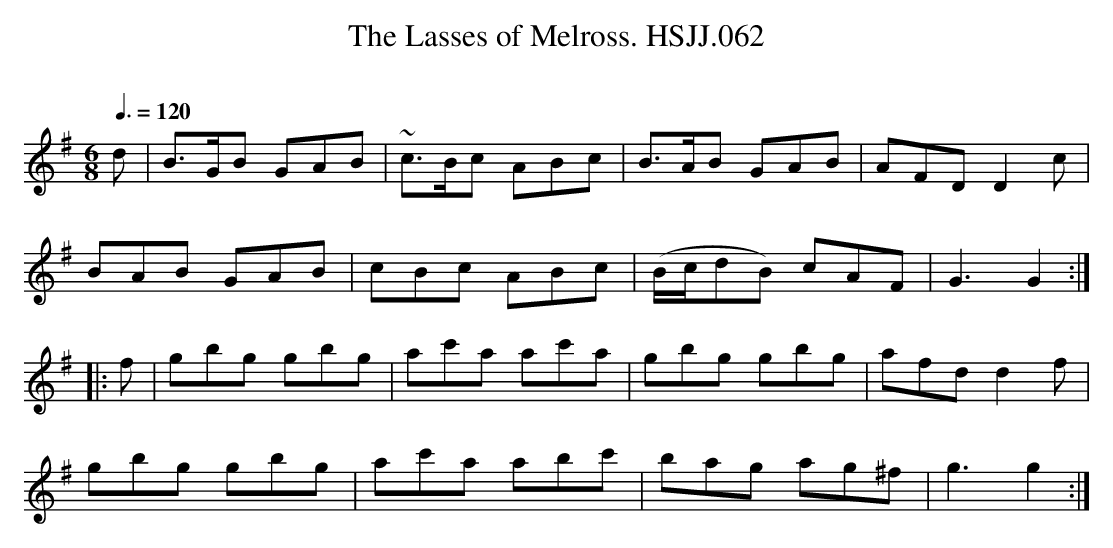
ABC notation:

X:1
T:Lasses of Melross. HSJJ.062, The
M:6/8
L:1/8
Q:3/8=120
O:
K:G
d|B>GB GAB|~c>Bc ABc|B>AB GAB|AFD D2c|
BAB GAB|cBc ABc|(B/c/dB) cAF|G3G2:|
|:f|gbg gbg|ac'a ac'a|gbg gbg|afd d2f|
gbg gbg|ac'a abc'|bag ag^f|g3g2:|
